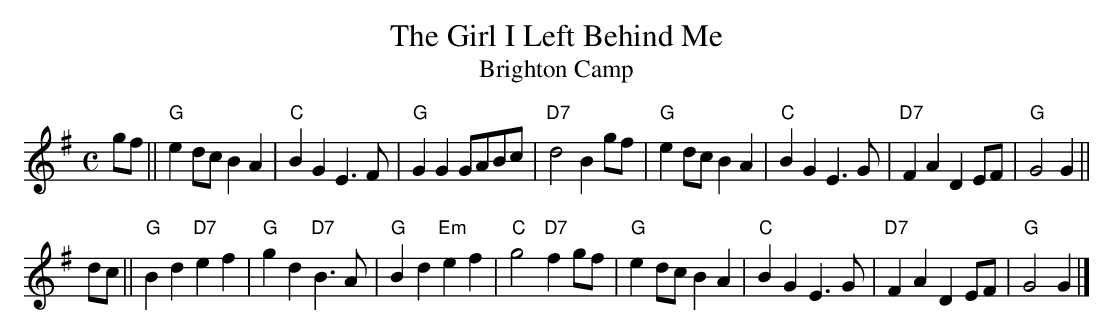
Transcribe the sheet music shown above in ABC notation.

X:1
T: The Girl I Left Behind Me
T: Brighton Camp
M: C
L: 1/4
K: G
g/f/ \
|| "G"ed/c/ BA | "C"BG E>F | "G"GG G/A/B/c/ | "D7"d2 Bg/f/ \
|  "G"ed/c/ BA | "C"BG E>G | "D7"FA DE/F/ | "G"G2 G ||
d/c/ \
|| "G"Bd "D7"ef | "G"gd "D7"B>A | "G"Bd "Em"ef | "C"g2 "D7"fg/f/ \
|  "G"ed/c/ BA | "C"BG E>G | "D7"FA DE/F/ | "G"G2 G |]
x4 x4 x4 x4 x4 x4 x4 x4 |
x4 x4 x4 x4 x4 x4 x4 x4 |
x4 x4 x4 x4 x4 x4 x4 x4 |
x4 x4 x4 x4 x4 x4 x4 x4 |
x4 x4 x4 x4 x4 x4 x4 x4 |
x4 x4 x4 x4 x4 x4 x4 x4 |
